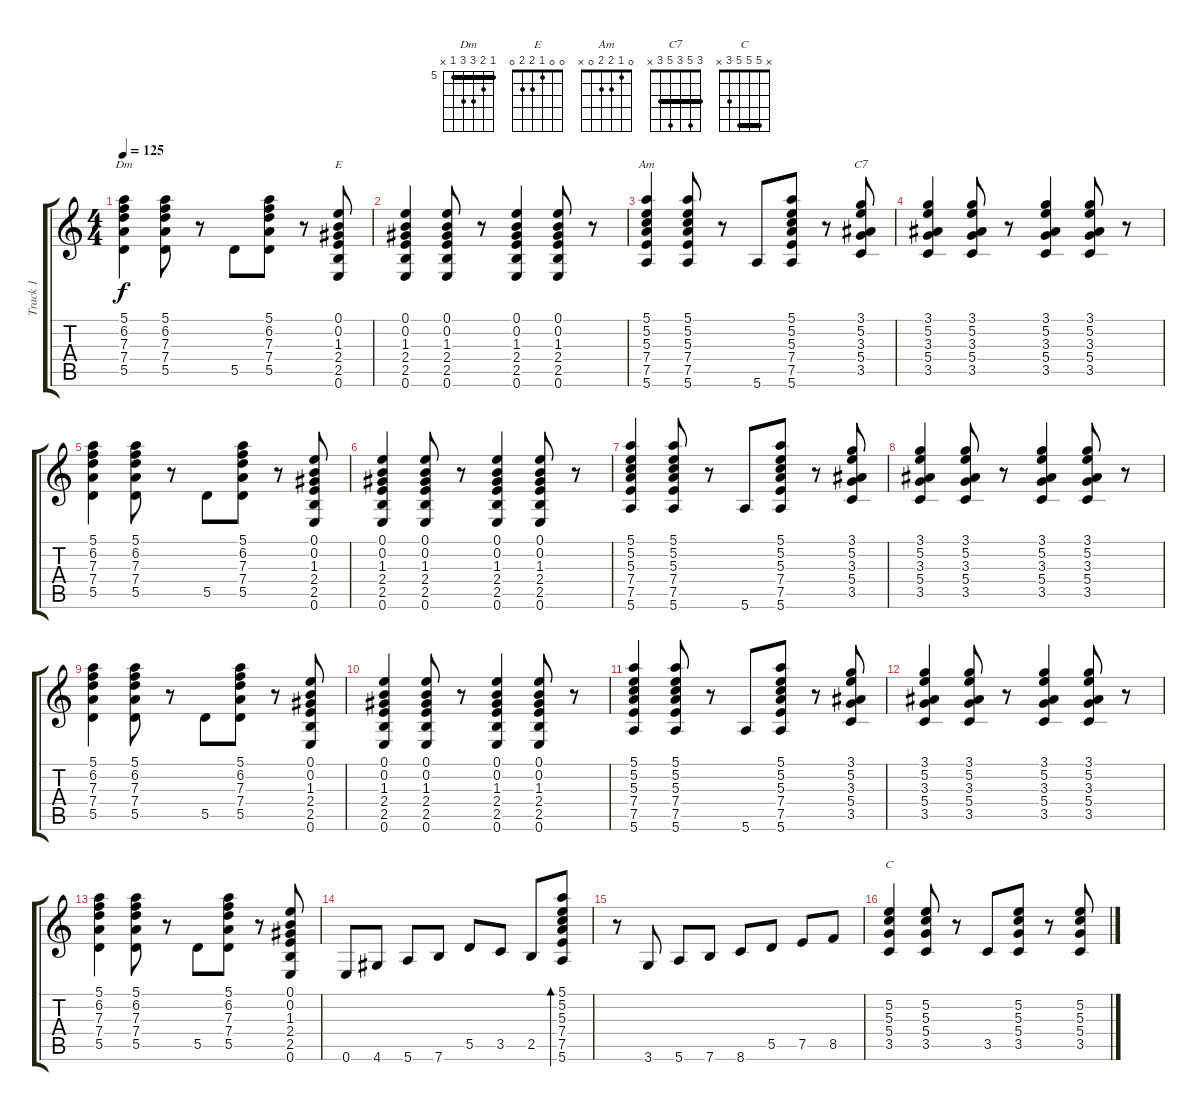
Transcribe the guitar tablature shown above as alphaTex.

\track ("Track 1" "Track 1") {instrument acousticguitarsteel}
\staff {score tabs}
\tuning (E4 B3 G3 D3 A2 E2) {hide}
\chord ("Dm" 5 6 7 7 5 x) {firstfret 5 barre 5}
\chord ("E" 0 0 1 2 2 0)
\chord ("Am" 0 1 2 2 0 x)
\chord ("C7" 3 5 3 5 3 x) {barre 3}
\chord ("C" x 5 5 5 3 x) {barre 5}
\ts (4 4)
\tempo 125
\clef g2
\ks c
(5.1 6.2 7.3 7.4 5.5).4{ch "Dm" dy f} (5.1 6.2 7.3 7.4 5.5).8 r.8 5.5.8 (5.1 6.2 7.3 7.4 5.5).8 r.8 (0.1 0.2 1.3 2.4 2.5 0.6).8{ch "E"} |
(0.1 0.2 1.3 2.4 2.5 0.6).4 (0.1 0.2 1.3 2.4 2.5 0.6).8 r.8 (0.1 0.2 1.3 2.4 2.5 0.6).4 (0.1 0.2 1.3 2.4 2.5 0.6).8 r.8 |
(5.1 5.2 5.3 7.4 7.5 5.6).4{ch "Am"} (5.1 5.2 5.3 7.4 7.5 5.6).8 r.8 5.6.8 (5.1 5.2 5.3 7.4 7.5 5.6).8 r.8 (3.1 5.2 3.3 5.4 3.5).8{ch "C7"} |
(3.1 5.2 3.3 5.4 3.5).4 (3.1 5.2 3.3 5.4 3.5).8 r.8 (3.1 5.2 3.3 5.4 3.5).4 (3.1 5.2 3.3 5.4 3.5).8 r.8 |
(5.1 6.2 7.3 7.4 5.5).4 (5.1 6.2 7.3 7.4 5.5).8 r.8 5.5.8 (5.1 6.2 7.3 7.4 5.5).8 r.8 (0.1 0.2 1.3 2.4 2.5 0.6).8 |
(0.1 0.2 1.3 2.4 2.5 0.6).4 (0.1 0.2 1.3 2.4 2.5 0.6).8 r.8 (0.1 0.2 1.3 2.4 2.5 0.6).4 (0.1 0.2 1.3 2.4 2.5 0.6).8 r.8 |
(5.1 5.2 5.3 7.4 7.5 5.6).4 (5.1 5.2 5.3 7.4 7.5 5.6).8 r.8 5.6.8 (5.1 5.2 5.3 7.4 7.5 5.6).8 r.8 (3.1 5.2 3.3 5.4 3.5).8 |
(3.1 5.2 3.3 5.4 3.5).4 (3.1 5.2 3.3 5.4 3.5).8 r.8 (3.1 5.2 3.3 5.4 3.5).4 (3.1 5.2 3.3 5.4 3.5).8 r.8 |
(5.1 6.2 7.3 7.4 5.5).4 (5.1 6.2 7.3 7.4 5.5).8 r.8 5.5.8 (5.1 6.2 7.3 7.4 5.5).8 r.8 (0.1 0.2 1.3 2.4 2.5 0.6).8 |
(0.1 0.2 1.3 2.4 2.5 0.6).4 (0.1 0.2 1.3 2.4 2.5 0.6).8 r.8 (0.1 0.2 1.3 2.4 2.5 0.6).4 (0.1 0.2 1.3 2.4 2.5 0.6).8 r.8 |
(5.1 5.2 5.3 7.4 7.5 5.6).4 (5.1 5.2 5.3 7.4 7.5 5.6).8 r.8 5.6.8 (5.1 5.2 5.3 7.4 7.5 5.6).8 r.8 (3.1 5.2 3.3 5.4 3.5).8 |
(3.1 5.2 3.3 5.4 3.5).4 (3.1 5.2 3.3 5.4 3.5).8 r.8 (3.1 5.2 3.3 5.4 3.5).4 (3.1 5.2 3.3 5.4 3.5).8 r.8 |
(5.1 6.2 7.3 7.4 5.5).4 (5.1 6.2 7.3 7.4 5.5).8 r.8 5.5.8 (5.1 6.2 7.3 7.4 5.5).8 r.8 (0.1 0.2 1.3 2.4 2.5 0.6).8 |
0.6.8 4.6.8 5.6.8 7.6.8 5.5.8 3.5.8 2.5.8 (5.1 5.2 5.3 7.4 7.5 5.6).8{bd 60} |
r.8 3.6.8 5.6.8 7.6.8 8.6.8 5.5.8 7.5.8 8.5.8 |
(5.2 5.3 5.4 3.5).4{ch "C"} (5.2 5.3 5.4 3.5).8 r.8 3.5.8 (5.2 5.3 5.4 3.5).8 r.8 (5.2 5.3 5.4 3.5).8
